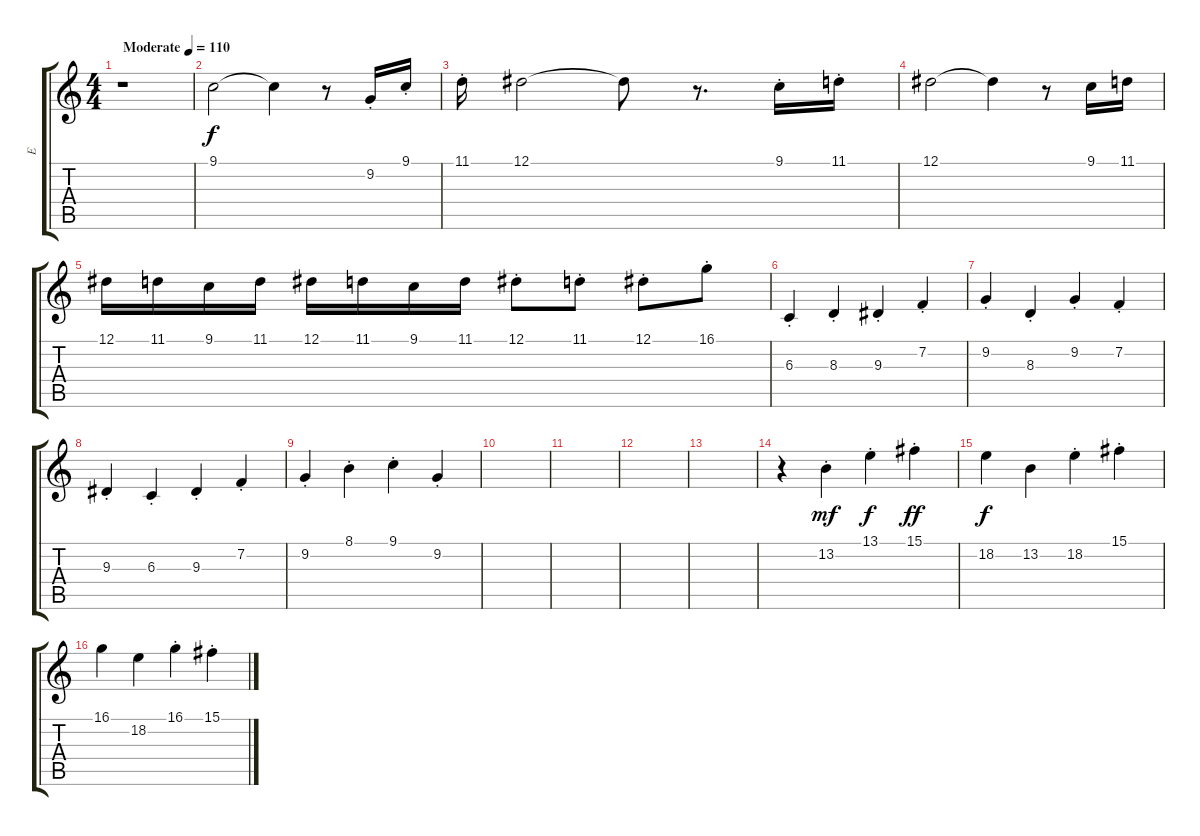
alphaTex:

\track ("E" "E") {instrument violin}
\staff {score tabs}
\tuning (Eb4 Bb3 Gb3 Db3 Ab2 Db2) {hide}
\ts (4 4)
\tempo (110 "Moderate")
\clef g2
\ks c
r.1{dy f instrument violin} |
9.1.2 9.1{t}.4 r.8 9.2{st}.16 9.1{st}.16 |
11.1{st}.16 12.1.2 12.1{t}.8 r.8{d} 9.1{st}.16 11.1{st}.16 |
12.1.2 12.1{t}.4 r.8 9.1.16 11.1.16 |
12.1.16 11.1.16 9.1.16 11.1.16 12.1.16 11.1.16 9.1.16 11.1.16 12.1{st}.8 11.1{st}.8 12.1{st}.8 16.1{st}.8 |
6.3{st}.4 8.3{st}.4 9.3{st}.4 7.2{st}.4 |
9.2{st}.4 8.3{st}.4 9.2{st}.4 7.2{st}.4 |
9.3{st}.4 6.3{st}.4 9.3{st}.4 7.2{st}.4 |
9.2{st}.4 8.1{st}.4 9.1{st}.4 9.2{st}.4 |
|
|
|
|
r.4 13.2{st}.4{dy mf} 13.1{st}.4{dy f} 15.1{st}.4{dy ff} |
18.2.4{dy f} 13.2.4 18.2{st}.4 15.1{st}.4 |
16.1.4 18.2.4 16.1{st}.4 15.1{st}.4
